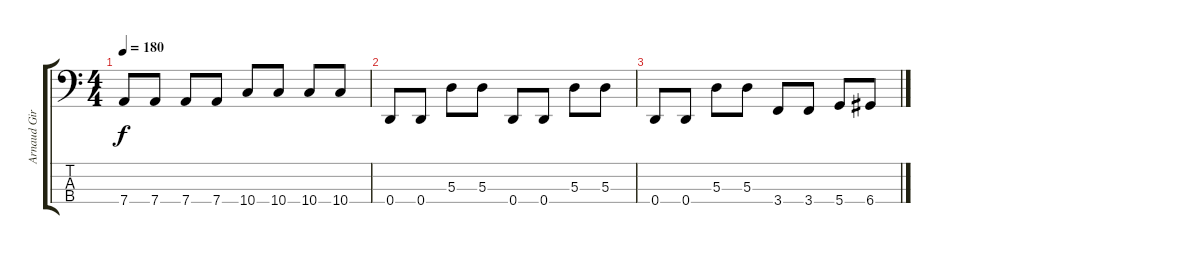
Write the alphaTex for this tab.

\track ("Arnaud Giroux" "Arnaud Gir") {instrument electricbassfinger}
\staff {score tabs}
\tuning (G2 D2 A1 D1) {hide}
\ts (4 4)
\tempo 180
\clef f4
\ks c
7.4.8{dy f} 7.4.8 7.4.8 7.4.8 10.4.8 10.4.8 10.4.8 10.4.8 |
0.4.8 0.4.8 5.3.8 5.3.8 0.4.8 0.4.8 5.3.8 5.3.8 |
0.4.8 0.4.8 5.3.8 5.3.8 3.4.8 3.4.8 5.4.8 6.4.8
